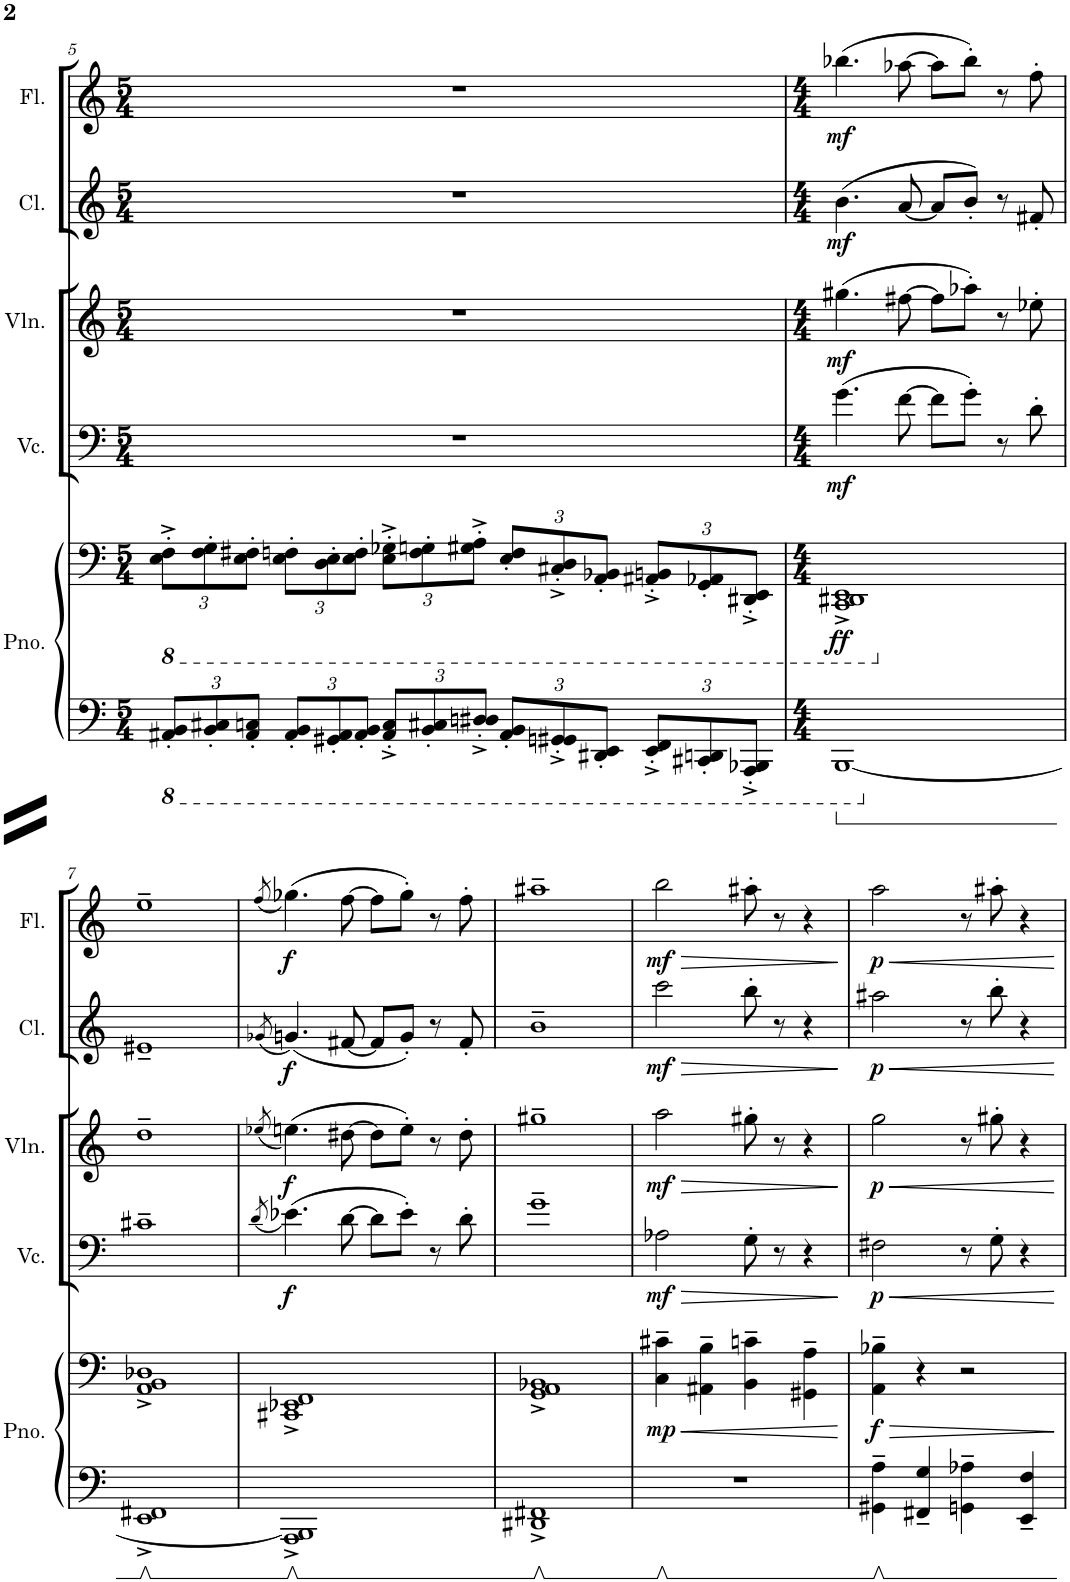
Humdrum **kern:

**kern	**kern	**dynam	**kern	**dynam	**kern	**dynam	**kern	**dynam	**kern	**dynam
*part5	*part5	*part5	*part4	*part4	*part3	*part3	*part2	*part2	*part1	*part1
*staff6	*staff5	*staff5/6	*staff4	*staff4	*staff3	*staff3	*staff2	*staff2	*staff1	*staff1
*I"Grand Piano	*	*	*I"Violoncello	*	*I"Violin	*	*I"Clarinet	*	*I"Flute	*
*I'Pno.	*	*	*I'Vc.	*	*I'Vln.	*	*I'Cl.	*	*I'Fl.	*
!!LO:PB:g=z
*clefF4	*clefF4	*	*clefF4	*	*clefG2	*	*clefG2	*	*clefG2	*
*	*	*	*	*	*	*	*Trd1c2	*	*	*
*k[]	*k[]	*	*k[]	*	*k[]	*	*k[]	*	*k[]	*
*M5/4	*M5/4	*	*M5/4	*	*M5/4	*	*M5/4	*	*M5/4	*
*8ba	*	*	*	*	*	*	*	*	*	*
*Xbrackettup	*	*	*	*	*	*	*	*	*	*
*	*8ba	*	*	*	*	*	*	*	*	*
*	*Xbrackettup	*	*	*	*	*	*	*	*	*
=5	=5	=5	=5	=5	=5	=5	=5	=5	=5	=5
12AAA#X/' 12BBB/'L	12EE\'^ 12FF\'^L	.	4%5r	.	4%5r	.	4%5r	.	4%5r	.
12BBB/' 12CC#X/'	12FF\' 12GG\'	.	.	.	.	.	.	.	.	.
12AAA#/' 12CCn/'J	12EE\' 12FF#X\'J	.	.	.	.	.	.	.	.	.
12AAA#/' 12BBB/'L	12EE\' 12FFn\'L	.	.	.	.	.	.	.	.	.
12GGG#X/' 12AAA#/'	12DD\' 12EE\'	.	.	.	.	.	.	.	.	.
12AAA#/' 12BBB/'J	12EE\' 12FF\'J	.	.	.	.	.	.	.	.	.
12AAA#/'^ 12CC/'^L	12EE\'^ 12GG-X\'^L	.	.	.	.	.	.	.	.	.
12BBB/' 12CC#X/'	12FF\' 12GGn\'	.	.	.	.	.	.	.	.	.
12DDn/'^ 12DD#X/'^J	12GG#X\'^ 12AA\'^J	.	.	.	.	.	.	.	.	.
12AAA#/' 12BBB/'L	12EE/' 12FF/'L	.	.	.	.	.	.	.	.	.
12GGGn/'^ 12GGG#X/'^	12CC#X/'^ 12DD/'^	.	.	.	.	.	.	.	.	.
12DDD#X/' 12EEE/'J	12AAA/' 12BBB-X/'J	.	.	.	.	.	.	.	.	.
12EEE/'^ 12FFF/'^L	12AAA#X/'^ 12BBBn/'^L	.	.	.	.	.	.	.	.	.
12CCC#X/' 12DDDn/'	12GGG/' 12AAA-X/'	.	.	.	.	.	.	.	.	.
12AAAA/'^ 12BBBB-X/'^J	12DDD#X/'^ 12EEE/'^J	.	.	.	.	.	.	.	.	.
=6	=6	=6	=6	=6	=6	=6	=6	=6	=6	=6
*M4/4	*M4/4	*	*M4/4	*	*M4/4	*	*M4/4	*	*M4/4	*
!	!	!LO:DY:b	!	!LO:DY:b	!	!LO:DY:b	!	!LO:DY:b	!	!LO:DY:b
[1BBBB	1CCC^ 1DDD#X^ 1EEE^	ff	(4.g\	mf	(4.gg#X\	mf	(4.b\	mf	(4.bb-X\	mf
.	.	.	[8f\	.	[8ff#X\	.	[8a/	.	[8aa-X\	.
.	.	.	8f\L]	.	8ff#\L]	.	8a/L]	.	8aa-\L]	.
.	.	.	8g'\J)	.	8aa-X'\J)	.	8b'/J)	.	8bb-'\J)	.
.	.	.	8r	.	8r	.	8r	.	8r	.
.	.	.	8d'\	.	8ee-X'\	.	8f#X'/	.	8ff'\	.
!!LO:LB:g=z
=7	=7	=7	=7	=7	=7	=7	=7	=7	=7	=7
*X8ba	*	*	*	*	*	*	*	*	*	*
*	*X8ba	*	*	*	*	*	*	*	*	*
1EE^ 1FF#X^	1AA^ 1BB^ 1D-X^	.	1c#X~	.	1dd~	.	1e#X~	.	1ee~	.
=8	=8	=8	=8	=8	=8	=8	=8	=8	=8	=8
.	.	.	(8qd/	.	(8qee-X/	.	(8qg-X/	.	(8qff/	.
!	!	!	!	!LO:DY:b	!	!LO:DY:b	!	!LO:DY:b	!	!LO:DY:b
1AAA^ 1BBB]^	1CC#X^ 1EE-X^ 1FF^	.	(4.e-X\)	f	(4.een\)	f	(4.gn/)	f	(4.gg-X\)	f
.	.	.	[8d\	.	[8dd#X\	.	[8f#X/	.	[8ff\	.
.	.	.	8d\L]	.	8dd#\L]	.	8f#/L]	.	8ff\L]	.
.	.	.	8e-'\J)	.	8ee'\J)	.	8g'/J)	.	8gg-'\J)	.
.	.	.	8r	.	8r	.	8r	.	8r	.
.	.	.	8d'\	.	8dd#'\	.	8f#'/	.	8ff'\	.
=9	=9	=9	=9	=9	=9	=9	=9	=9	=9	=9
1DD#X^ 1FF#X^	1GG^ 1AA^ 1BB-X^	.	1g~	.	1gg#X~	.	1b~	.	1aa#X~	.
=10	=10	=10	=10	=10	=10	=10	=10	=10	=10	=10
!	!	!LO:HP:b	!	!LO:HP:b	!	!LO:HP:b	!	!LO:HP:b	!	!LO:HP:b
!	!	!LO:DY:n=1:b	!	!LO:DY:n=1:b	!	!LO:DY:n=1:b	!	!LO:DY:n=1:b	!	!LO:DY:n=1:b
1r	4C\~ 4c#X\~	< mp	2A-X\	> mf	2aa\	> mf	2ccc\	> mf	2bb\	> mf
.	4AA#X\~ 4B\~	.	.	.	.	.	.	.	.	.
.	4BB\~ 4cn\~	.	8G'\	.	8gg#X'\	.	8bb'\	.	8aa#X'\	.
.	.	.	8r	.	8r	.	8r	.	8r	.
.	4GG#X\~ 4A\~	.	4r	.	4r	.	4r	.	4r	.
.	.	[	.	]	.	]	.	]	.	]
=11	=11	=11	=11	=11	=11	=11	=11	=11	=11	=11
!	!	!LO:HP:b	!	!LO:HP:b	!	!LO:HP:b	!	!LO:HP:b	!	!LO:HP:b
!	!	!LO:DY:n=1:b	!	!LO:DY:n=1:b	!	!LO:DY:n=1:b	!	!LO:DY:n=1:b	!	!LO:DY:n=1:b
4GG#X\~ 4A\~	4AA\~ 4B-X\~	> f	2F#X\	< p	2gg\	< p	2aa#X\	< p	2aa\	< p
4FF#X/~ 4G/~	4r	.	.	.	.	.	.	.	.	.
4GGn\~ 4A-X\~	2r	.	8r	.	8r	.	8r	.	8r	.
.	.	.	8G'\	.	8gg#X'\	.	8bb'\	.	8aa#X'\	.
4EE/~ 4F/~	.	.	4r	.	4r	.	4r	.	4r	.
.	.	]	.	[	.	[	.	[	.	[
=	=	=	=	=	=	=	=	=	=	=
*-	*-	*-	*-	*-	*-	*-	*-	*-	*-	*-
